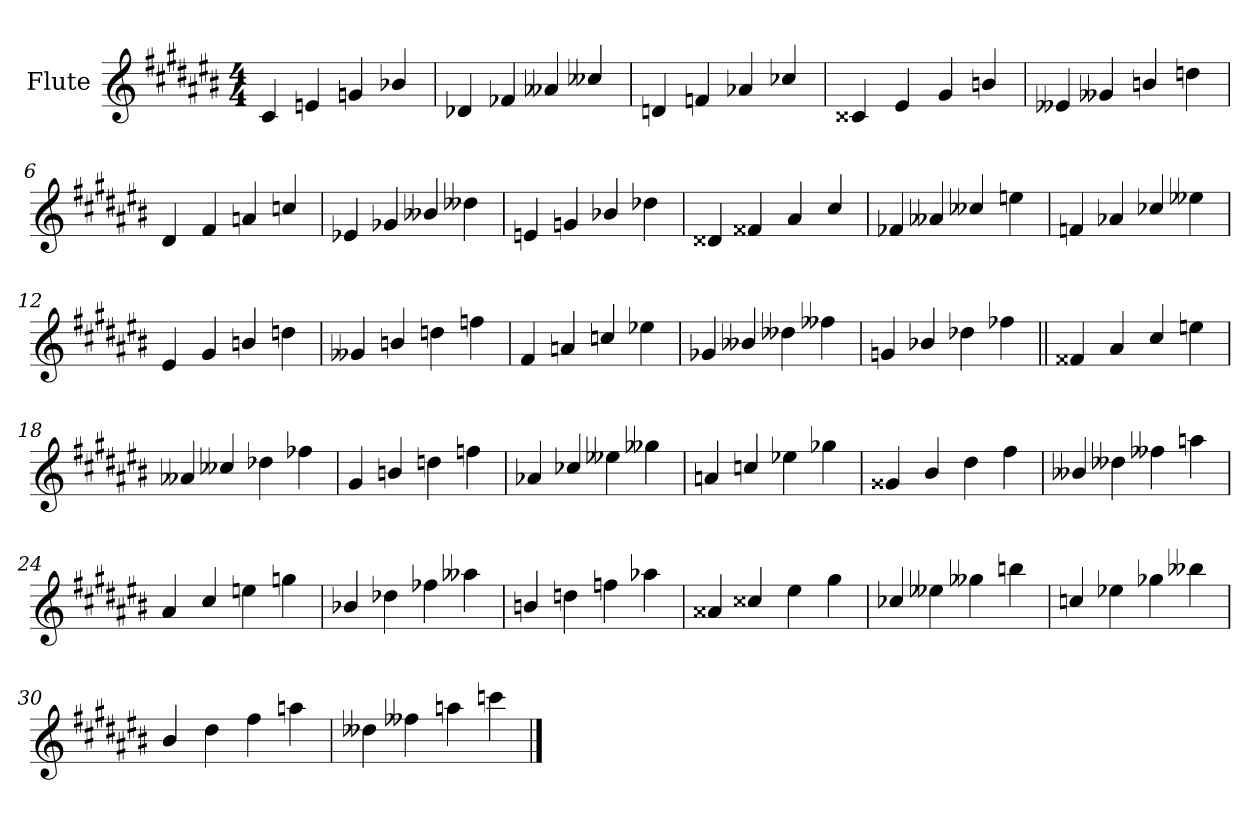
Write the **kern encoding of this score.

**kern
*part1
*staff1
*I"Flute
*I'Fl.
*clefG2
*k[f#c#g#d#a#e#b#]
*M4/4
=1
4c#/
4en/
4gn/
4b-X/
=2
4d-X/
4f-X/
4a--X/
4cc--X/
=3
4dn/
4fn/
4a-X/
4cc-X/
=4
4c##X/
4e#/
4g#/
4bn/
=5
4e--X/
4g--X/
4bn/
4ddn\
=6
4d#/
4f#/
4an/
4ccn/
!!LO:LB:g=z
=7
4e-X/
4g-X/
4b--X/
4dd--X\
=8
4en/
4gn/
4b-X/
4dd-X\
=9
4d##X/
4f##X/
4a#/
4cc#/
=10
4f-X/
4a--X/
4cc--X/
4een\
=11
4fn/
4a-X/
4cc-X/
4ee--X\
=12
4e#/
4g#/
4bn/
4ddn\
!!LO:LB:g=z
=13
4g--X/
4bn/
4ddn\
4ffn\
=14
4f#/
4an/
4ccn/
4ee-X\
=15
4g-X/
4b--X/
4dd--X\
4ff--X\
=16
4gn/
4b-X/
4dd-X\
4ff-X\
=17||
4f##X/
4a#/
4cc#/
4een\
=18
4a--X/
4cc--X/
4dd-X\
4ff-X\
!!LO:LB:g=z
=19
4g#/
4bn/
4ddn\
4ffn\
=20
4a-X/
4cc-X/
4ee--X\
4gg--X\
=21
4an/
4ccn/
4ee-X\
4gg-X\
=22
4g##X/
4b#/
4dd#\
4ff#\
=23
4b--X/
4dd--X\
4ff--X\
4aan\
=24
4a#/
4cc#/
4een\
4ggn\
!!LO:LB:g=z
=25
4b-X/
4dd-X\
4ff-X\
4aa--X\
=26
4bn/
4ddn\
4ffn\
4aa-X\
=27
4a##X/
4cc##X/
4ee#\
4gg#\
=28
4cc-X/
4ee--X\
4gg--X\
4bbn\
=29
4ccn/
4ee-X\
4gg-X\
4bb--X\
=30
4b#/
4dd#\
4ff#\
4aan\
!!LO:LB:g=z
=31
4dd--X\
4ff--X\
4aan\
4cccn\
==
*-
